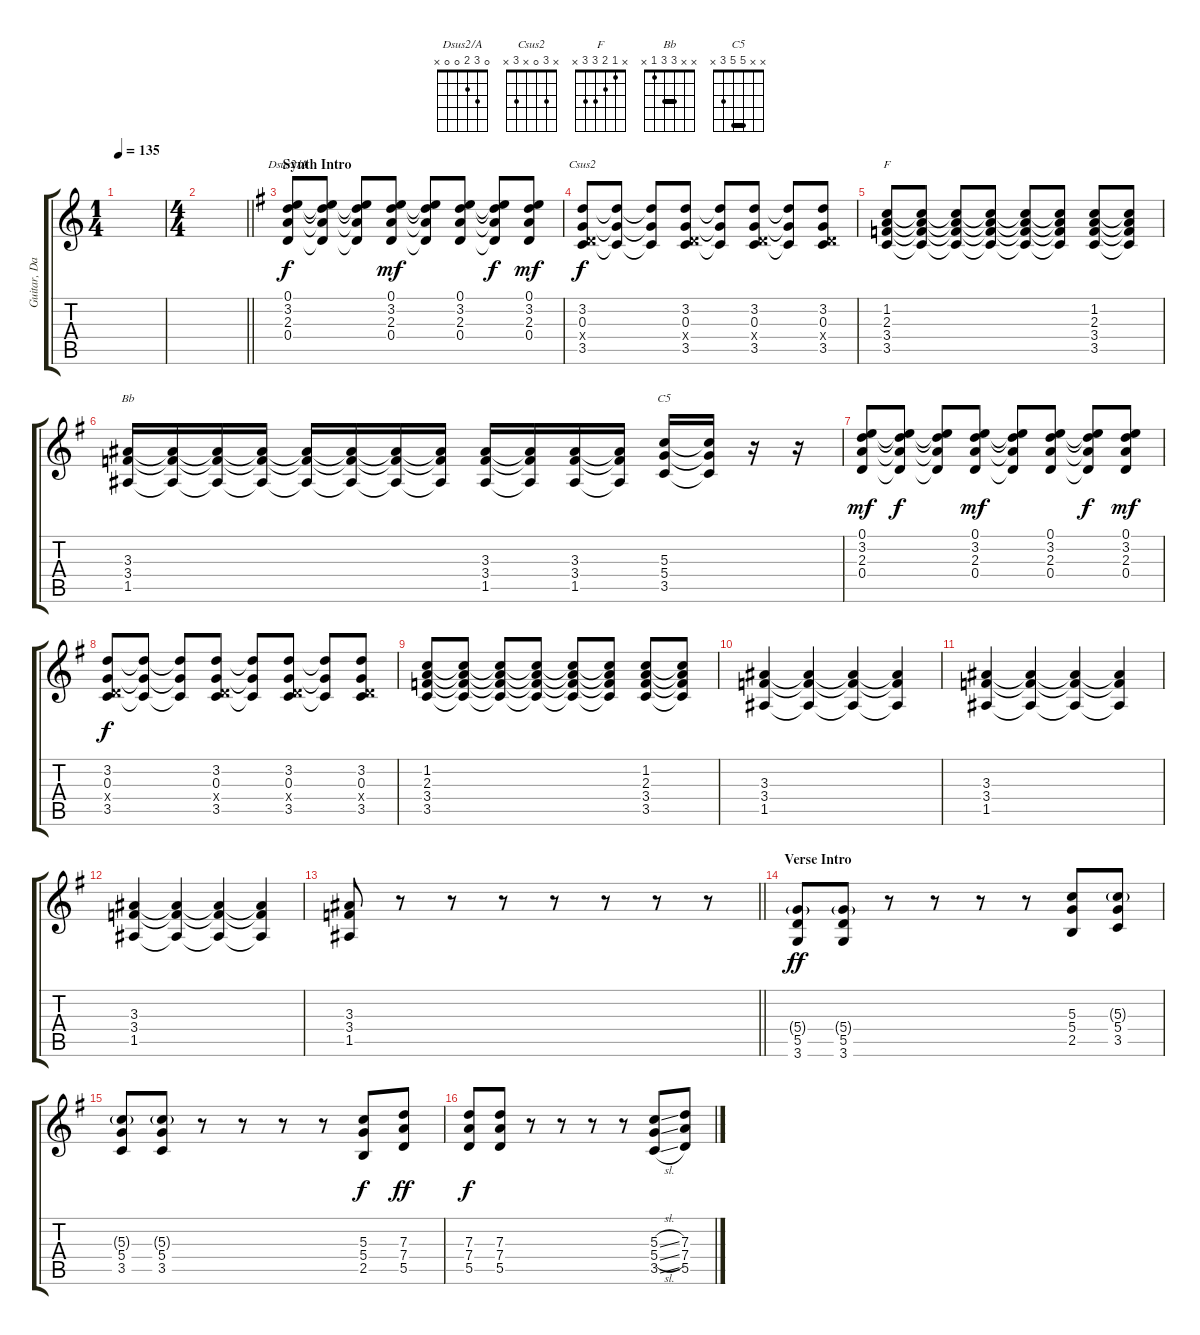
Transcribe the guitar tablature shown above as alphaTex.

\track ("Guitar, Dan" "Guitar, Da") {instrument distortionguitar}
\staff {score tabs}
\tuning (E4 B3 G3 D3 A2 E2) {hide}
\chord ("Dsus2/A" 0 3 2 0 0 x)
\chord ("Csus2" x 3 0 x 3 x)
\chord ("F" x 1 2 3 3 x)
\chord ("Bb" x x 3 3 1 x) {barre 3}
\chord ("C5" x x 5 5 3 x) {barre 5}
\ts (1 4)
\tempo 135
\clef g2
\ks c
|
\ts (4 4)
\barLineRight lightlight
|
\section ("" "Synth Intro")
\ks g
(0.1 3.2 2.3 0.4).8{ch "Dsus2/A"} (0.1{t} 3.2{t} 2.3{t} 0.4{t}).8{dy f} (0.1{t} 3.2{t} 2.3{t} 0.4{t}).8 (0.1 3.2 2.3 0.4).8{dy mf} (0.1{t} 3.2{t} 2.3{t} 0.4{t}).8 (0.1 3.2 2.3 0.4).8 (0.1{t} 3.2{t} 2.3{t} 0.4{t}).8{dy f} (0.1 3.2 2.3 0.4).8{dy mf} |
(3.2 0.3 0.4{x} 3.5).8{ch "Csus2" dy f} (3.2{t} 0.3{t} 3.5{t}).8 (3.2{t} 0.3{t} 3.5{t}).8 (3.2 0.3 0.4{x} 3.5).8 (3.2{t} 0.3{t} 3.5{t}).8 (3.2 0.3 0.4{x} 3.5).8 (3.2{t} 0.3{t} 3.5{t}).8 (3.2 0.3 0.4{x} 3.5).8 |
(1.2 2.3 3.4 3.5).8{ch "F"} (1.2{t} 2.3{t} 3.4{t} 3.5{t}).8 (1.2{t} 2.3{t} 3.4{t} 3.5{t}).8 (1.2{t} 2.3{t} 3.4{t} 3.5{t}).8 (1.2{t} 2.3{t} 3.4{t} 3.5{t}).8 (1.2{t} 2.3{t} 3.4{t} 3.5{t}).8 (1.2 2.3 3.4 3.5).8 (1.2{t} 2.3{t} 3.4{t} 3.5{t}).8 |
(3.3 3.4 1.5).16{ch "Bb"} (3.3{t} 3.4{t} 1.5{t}).16 (3.3{t} 3.4{t} 1.5{t}).16 (3.3{t} 3.4{t} 1.5{t}).16 (3.3{t} 3.4{t} 1.5{t}).16 (3.3{t} 3.4{t} 1.5{t}).16 (3.3{t} 3.4{t} 1.5{t}).16 (3.3{t} 3.4{t} 1.5{t}).16 (3.3 3.4 1.5).16 (3.3{t} 3.4{t} 1.5{t}).16 (3.3 3.4 1.5).16 (3.3{t} 3.4{t} 1.5{t}).16 (5.3 5.4 3.5).16{ch "C5"} (5.3{t} 5.4{t} 3.5{t}).16 r.16 r.16 |
(0.1 3.2 2.3 0.4).8{dy mf} (0.1{t} 3.2{t} 2.3{t} 0.4{t}).8{dy f} (0.1{t} 3.2{t} 2.3{t} 0.4{t}).8 (0.1 3.2 2.3 0.4).8{dy mf} (0.1{t} 3.2{t} 2.3{t} 0.4{t}).8 (0.1 3.2 2.3 0.4).8 (0.1{t} 3.2{t} 2.3{t} 0.4{t}).8{dy f} (0.1 3.2 2.3 0.4).8{dy mf} |
(3.2 0.3 0.4{x} 3.5).8{dy f} (3.2{t} 0.3{t} 3.5{t}).8 (3.2{t} 0.3{t} 3.5{t}).8 (3.2 0.3 0.4{x} 3.5).8 (3.2{t} 0.3{t} 3.5{t}).8 (3.2 0.3 0.4{x} 3.5).8 (3.2{t} 0.3{t} 3.5{t}).8 (3.2 0.3 0.4{x} 3.5).8 |
(1.2 2.3 3.4 3.5).8 (1.2{t} 2.3{t} 3.4{t} 3.5{t}).8 (1.2{t} 2.3{t} 3.4{t} 3.5{t}).8 (1.2{t} 2.3{t} 3.4{t} 3.5{t}).8 (1.2{t} 2.3{t} 3.4{t} 3.5{t}).8 (1.2{t} 2.3{t} 3.4{t} 3.5{t}).8 (1.2 2.3 3.4 3.5).8 (1.2{t} 2.3{t} 3.4{t} 3.5{t}).8 |
(3.3 3.4 1.5).4 (3.3{t} 3.4{t} 1.5{t}).4 (3.3{t} 3.4{t} 1.5{t}).4 (3.3{t} 3.4{t} 1.5{t}).4 |
(3.3 3.4 1.5).4 (3.3{t} 3.4{t} 1.5{t}).4 (3.3{t} 3.4{t} 1.5{t}).4 (3.3{t} 3.4{t} 1.5{t}).4 |
(3.3 3.4 1.5).4 (3.3{t} 3.4{t} 1.5{t}).4 (3.3{t} 3.4{t} 1.5{t}).4 (3.3{t} 3.4{t} 1.5{t}).4 |
\barLineRight lightlight
(3.3 3.4 1.5).8 r.8 r.8 r.8 r.8 r.8 r.8 r.8 |
\section ("" "Verse Intro")
(5.4{g} 5.5 3.6).8{dy ff} (5.4{g} 5.5 3.6).8 r.8 r.8 r.8 r.8 (5.3 5.4 2.5).8 (5.3{g} 5.4 3.5).8 |
(5.3{g} 5.4 3.5).8 (5.3{g} 5.4 3.5).8 r.8 r.8 r.8 r.8 (5.3 5.4 2.5).8{dy f} (7.3 7.4 5.5).8{dy ff} |
(7.3 7.4 5.5).8{dy f} (7.3 7.4 5.5).8 r.8 r.8 r.8 r.8 (5.3{sl} 5.4{sl} 3.5{sl}).8 (7.3 7.4 5.5).8
